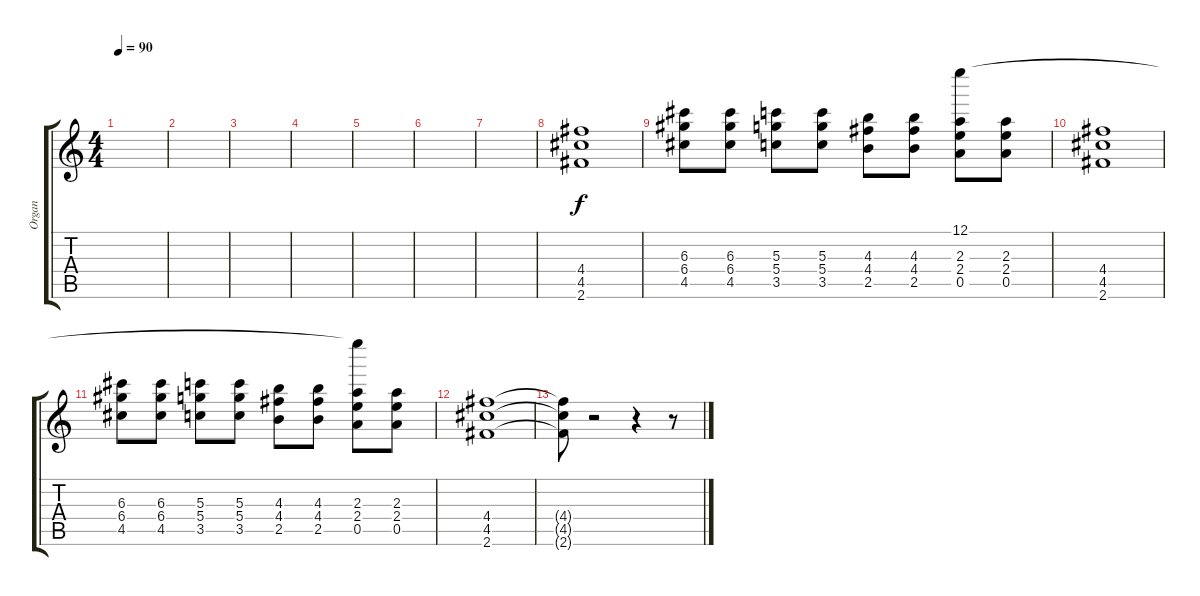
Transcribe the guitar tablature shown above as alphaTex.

\track ("Organ" "Organ") {instrument rockorgan}
\staff {score tabs}
\tuning (E6 B5 G5 D5 A4 E4) {hide}
\ts (4 4)
\tempo 90
\clef g2
\ks c
|
|
|
|
|
|
|
(4.4 4.5 2.6).1 |
(6.3 6.4 4.5).8 (6.3 6.4 4.5).8 (5.3 5.4 3.5).8 (5.3 5.4 3.5).8 (4.3 4.4 2.5).8 (4.3 4.4 2.5).8 (12.1 2.3 2.4 0.5).8 (2.3 2.4 0.5).8 |
(4.4 4.5 2.6).1 |
(6.3 6.4 4.5).8 (6.3 6.4 4.5).8 (5.3 5.4 3.5).8 (5.3 5.4 3.5).8 (4.3 4.4 2.5).8 (4.3 4.4 2.5).8 (12.1{t} 2.3 2.4 0.5).8 (2.3 2.4 0.5).8 |
(4.4 4.5 2.6).1 |
(4.4{t} 4.5{t} 2.6{t}).8 r.2 r.4 r.8
